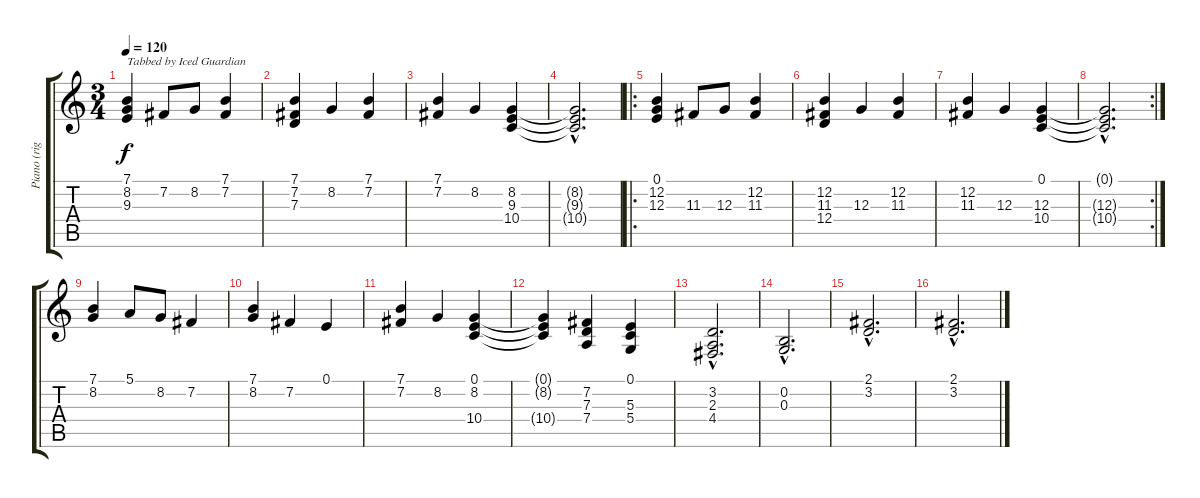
\track ("Piano (right hand)" "Piano (rig") {instrument acousticgrandpiano}
\staff {score tabs}
\tuning (E4 B3 G3 D3 A2 E2) {hide}
\ts (3 4)
\tempo 120
\clef g2
\ks c
(7.1 8.2 9.3).4{txt "Tabbed by Iced Guardian" dy f instrument acousticgrandpiano} 7.2.8 8.2.8 (7.1 7.2).4 |
(7.1 7.2 7.3).4 8.2.4 (7.1 7.2).4 |
(7.1 7.2).4 8.2.4 (8.2 9.3 10.4).4 |
(8.2{hac t} 9.3{hac t} 10.4{hac t}).2{d} |
\ro
(0.1 12.2 12.3).4 11.3.8 12.3.8 (12.2 11.3).4 |
(12.2 11.3 12.4).4 12.3.4 (12.2 11.3).4 |
(12.2 11.3).4 12.3.4 (0.1 12.3 10.4).4 |
\rc 2
(0.1{hac t} 12.3{hac t} 10.4{hac t}).2{d} |
(7.1 8.2).4 5.1.8 8.2.8 7.2.4 |
(7.1 8.2).4 7.2.4 0.1.4 |
(7.1 7.2).4 8.2.4 (0.1 8.2 10.4).4 |
(0.1{t} 8.2{t} 10.4{t}).4 (7.2 7.3 7.4).4 (0.1 5.3 5.4).4 |
(3.2{hac} 2.3{hac} 4.4{hac}).2{d} |
(0.2{hac} 0.3{hac}).2{d} |
(2.1{hac} 3.2{hac}).2{d} |
(2.1{hac} 3.2{hac}).2{d}
